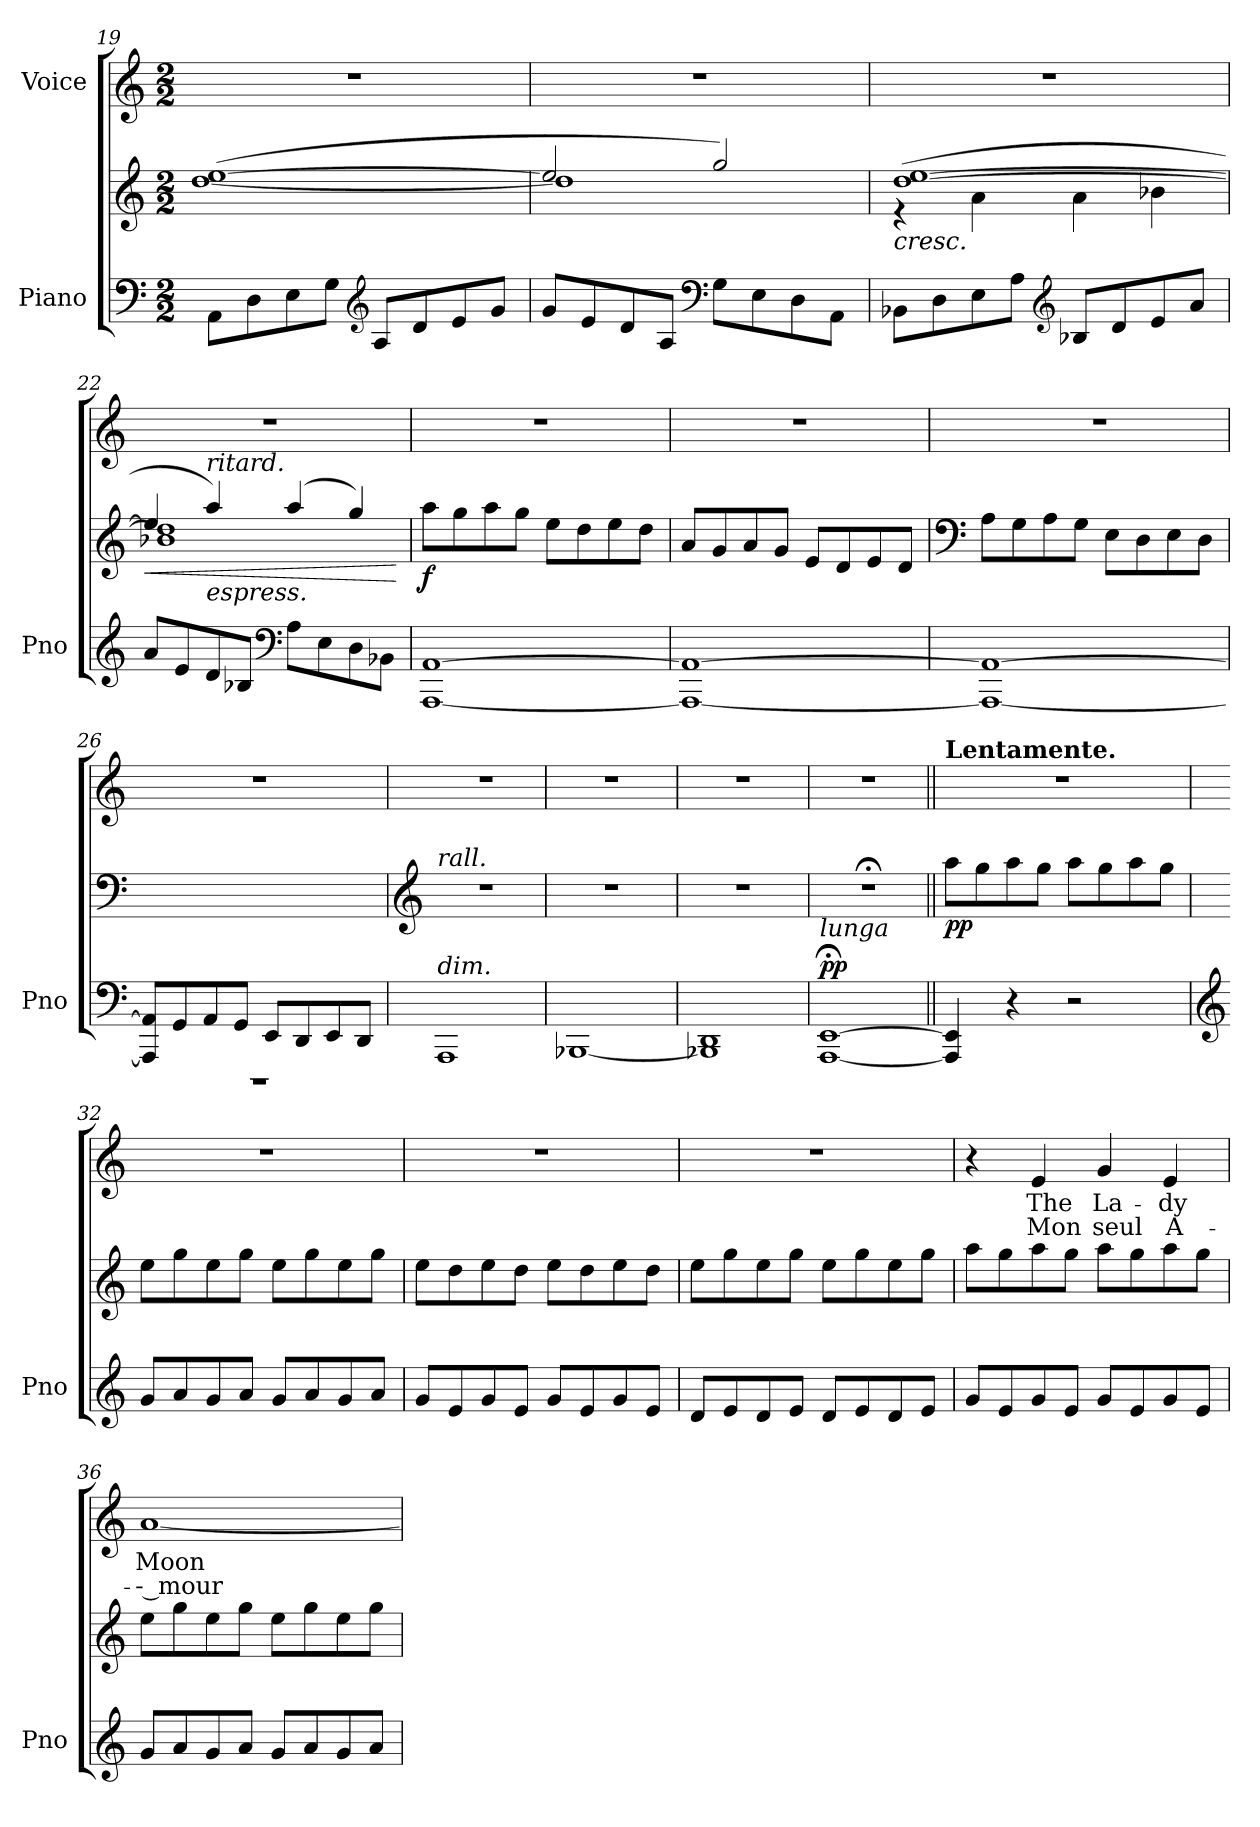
**kern	**kern	**dynam	**kern	**text	**text	**dynam
*part2	*part2	*part2	*part1	*part1	*part1	*part1
*staff3	*staff2	*staff2/3	*staff1	*staff1	*staff1	*staff1
*I"Piano	*	*	*I"Voice	*	*	*
*I'Pno	*	*	*	*	*	*
*clefF4	*clefG2	*	*clefG2	*	*	*
*k[]	*k[]	*	*k[]	*	*	*
*M2/2	*M2/2	*	*M2/2	*	*	*
=19	=19	=19	=19	=19	=19	=19
!	!	!LO:DY:a=2	!	!	!	!
!	!	!LO:DY:n=1:a=2	!	!	!	!
8AA\L	(>[1dd [1ee	other-dynamics p	1r	.	.	.
8D\	.	.	.	.	.	.
8E\	.	.	.	.	.	.
8G\J	.	.	.	.	.	.
*clefG2	*	*	*	*	*	*
8A/L	.	.	.	.	.	.
8d/	.	.	.	.	.	.
8e/	.	.	.	.	.	.
8g/J	.	.	.	.	.	.
!!LO:LB:g=z
=20	=20	=20	=20	=20	=20	=20
*	*^	*	*	*	*	*
8g/L	2ee/]	1dd]	.	1r	.	.	.
8e/	.	.	.	.	.	.	.
8d/	.	.	.	.	.	.	.
8A/J	.	.	.	.	.	.	.
*clefF4	*	*	*	*	*	*	*
8G\L	2gg/)	.	.	.	.	.	.
8E\	.	.	.	.	.	.	.
8D\	.	.	.	.	.	.	.
8AA\J	.	.	.	.	.	.	.
=21	=21	=21	=21	=21	=21	=21	=21
!	!LO:TX:b:i:t=cresc.	!	!	!	!	!	!
8BB-X\L	(>[1dd [1ee	4r	.	1r	.	.	.
8D\	.	.	.	.	.	.	.
8E\	.	4a\	.	.	.	.	.
8A\J	.	.	.	.	.	.	.
*clefG2	*	*	*	*	*	*	*
8B-X/L	.	4a\	.	.	.	.	.
8d/	.	.	.	.	.	.	.
8e/	.	4b-X\	.	.	.	.	.
8a/J	.	.	.	.	.	.	.
=22	=22	=22	=22	=22	=22	=22	=22
*	*	*	*	*MM104	*	*	*
!	!	!	!LO:HP:b	!	!	!	!
*	*	*	*	*^	*	*	*
8a/L	4ee/]	1b-X 1dd]	<	1r	2ryy	.	.	.
8e/	.	.	.	.	.	.	.	.
!	!LO:TX:a:i:t=ritard.	!	!	!	!	!	!	!
!	!LO:TX:b:i:t=espress.	!	!	!	!	!	!	!
8d/	4aa/)	.	.	.	.	.	.	.
8B-X/J	.	.	.	.	.	.	.	.
*clefF4	*	*	*	*	*	*	*	*
*	*	*	*	*MM100	*	*	*	*
8A\L	(>4aa/	.	.	.	2ryy	.	.	.
8E\	.	.	.	.	.	.	.	.
8D\	4gg/)	.	.	.	.	.	.	.
8BB-X\J	.	.	.	.	.	.	.	.
*	*v	*v	*	*	*	*	*	*
.	.	[	.	.	.	.	.
=23	=23	=23	=23	=23	=23	=23	=23
!	!	!	!LO:TX:a:B:t=Con moto.	!	!	!	!
!	!	!LO:DY:b	!	!	!	!	!
*	*	*	*v	*v	*	*	*
[1AAA [1AA	(>8aa\L	f	1r	.	.	.
.	8gg\	.	.	.	.	.
.	8aa\	.	.	.	.	.
.	8gg\J	.	.	.	.	.
.	8ee\L	.	.	.	.	.
.	8dd\	.	.	.	.	.
.	8ee\	.	.	.	.	.
.	8dd\J	.	.	.	.	.
!!LO:PB:g=z
=24	=24	=24	=24	=24	=24	=24
*	*	*	*MM144	*	*	*
1AAA_ 1AA_	8a/L	.	1r	.	.	.
.	8g/	.	.	.	.	.
.	8a/	.	.	.	.	.
.	8g/J	.	.	.	.	.
.	8e/L	.	.	.	.	.
.	8d/	.	.	.	.	.
.	8e/	.	.	.	.	.
.	8d/J	.	.	.	.	.
=25	=25	=25	=25	=25	=25	=25
*	*clefF4	*	*	*	*	*
*	*	*	*MM148	*	*	*
1AAA_ 1AA_	8A\L	.	1r	.	.	.
.	8G\	.	.	.	.	.
.	8A\	.	.	.	.	.
.	8G\J	.	.	.	.	.
.	8E\L	.	.	.	.	.
.	8D\	.	.	.	.	.
.	8E\	.	.	.	.	.
.	8D\J	.	.	.	.	.
=26	=26	=26	=26	=26	=26	=26
*^	*	*	*	*	*	*
8AAA/] 8AA/]L	1r	1ryy	.	1r	.	.	.
8GG/	.	.	.	.	.	.	.
8AA/	.	.	.	.	.	.	.
8GG/J	.	.	.	.	.	.	.
8EE/L	.	.	.	.	.	.	.
8DD/	.	.	.	.	.	.	.
8EE/	.	.	.	.	.	.	.
8DD/J)	.	.	.	.	.	.	.
*v	*v	*	*	*	*	*	*
=27	=27	=27	=27	=27	=27	=27
*	*clefG2	*	*	*	*	*
*	*	*	*MM120	*	*	*
!	!LO:TX:a:i:t=rall.	!	!	!	!	!
!LO:TX:a:i:t=dim.	!	!	!	!	!	!
1AAA	1r	.	1r	.	.	.
=28	=28	=28	=28	=28	=28	=28
[1BBB-X	1r	.	1r	.	.	.
=29	=29	=29	=29	=29	=29	=29
1BBB-X] 1DD	1r	.	1r	.	.	.
=30	=30	=30	=30	=30	=30	=30
!	!LO:TX:b:i:t=lunga	!	!	!	!	!
!	!	!LO:DY:a=2	!	!	!	!
[1AAA; [1EE;	1r;<	pp	1r	.	.	.
!!LO:LB:g=z
=31||	=31||	=31||	=31||	=31||	=31||	=31||
!	!	!	!LO:TX:a:B:t=Lentamente.	!	!	!
!	!	!LO:DY:b	!	!	!	!
4AAA/] 4EE/]	8aa\L	pp	1r	.	.	.
.	8gg\	.	.	.	.	.
4r	8aa\	.	.	.	.	.
.	8gg\J	.	.	.	.	.
2r	8aa\L	.	.	.	.	.
.	8gg\	.	.	.	.	.
.	8aa\	.	.	.	.	.
.	8gg\J	.	.	.	.	.
=32	=32	=32	=32	=32	=32	=32
*clefG2	*	*	*	*	*	*
8g/L	8ee\L	.	1r	.	.	.
8a/	8gg\	.	.	.	.	.
8g/	8ee\	.	.	.	.	.
8a/J	8gg\J	.	.	.	.	.
8g/L	8ee\L	.	.	.	.	.
8a/	8gg\	.	.	.	.	.
8g/	8ee\	.	.	.	.	.
8a/J	8gg\J	.	.	.	.	.
=33	=33	=33	=33	=33	=33	=33
8g/L	8ee\L	.	1r	.	.	.
8e/	8dd\	.	.	.	.	.
8g/	8ee\	.	.	.	.	.
8e/J	8dd\J	.	.	.	.	.
8g/L	8ee\L	.	.	.	.	.
8e/	8dd\	.	.	.	.	.
8g/	8ee\	.	.	.	.	.
8e/J	8dd\J	.	.	.	.	.
=34	=34	=34	=34	=34	=34	=34
8d/L	8ee\L	.	1r	.	.	.
8e/	8gg\	.	.	.	.	.
8d/	8ee\	.	.	.	.	.
8e/J	8gg\J	.	.	.	.	.
8d/L	8ee\L	.	.	.	.	.
8e/	8gg\	.	.	.	.	.
8d/	8ee\	.	.	.	.	.
8e/J	8gg\J	.	.	.	.	.
=35	=35	=35	=35	=35	=35	=35
!	!	!LO:DY:b	!	!	!	!
!	!	!LO:DY:n=1:b	!	!	!	!
8g/L	8aa\L	other-dynamics pp	4r	.	.	.
8e/	8gg\	.	.	.	.	.
!	!	!	!	!LO:LY:b	!LO:LY:b	!LO:DY:a
!	!	!	!	!	!	!LO:DY:n=1:a
8g/	8aa\	.	4e/	The	Mon	p other-dynamics
8e/J	8gg\J	.	.	.	.	.
!	!	!	!	!LO:LY:b	!LO:LY:b	!
8g/L	8aa\L	.	4g/	La-	seul	.
8e/	8gg\	.	.	.	.	.
!	!	!	!	!LO:LY:b	!LO:LY:b	!
8g/	8aa\	.	4e/	-dy	A-	.
8e/J	8gg\J	.	.	.	.	.
!!LO:LB:g=z
=36	=36	=36	=36	=36	=36	=36
!	!	!	!	!LO:LY:b	!LO:LY:b	!
8g/L	8ee\L	.	[1a	Moon	-- mour	.
8a/	8gg\	.	.	.	.	.
8g/	8ee\	.	.	.	.	.
8a/J	8gg\J	.	.	.	.	.
8g/L	8ee\L	.	.	.	.	.
8a/	8gg\	.	.	.	.	.
8g/	8ee\	.	.	.	.	.
8a/J	8gg\J	.	.	.	.	.
=	=	=	=	=	=	=
*-	*-	*-	*-	*-	*-	*-
